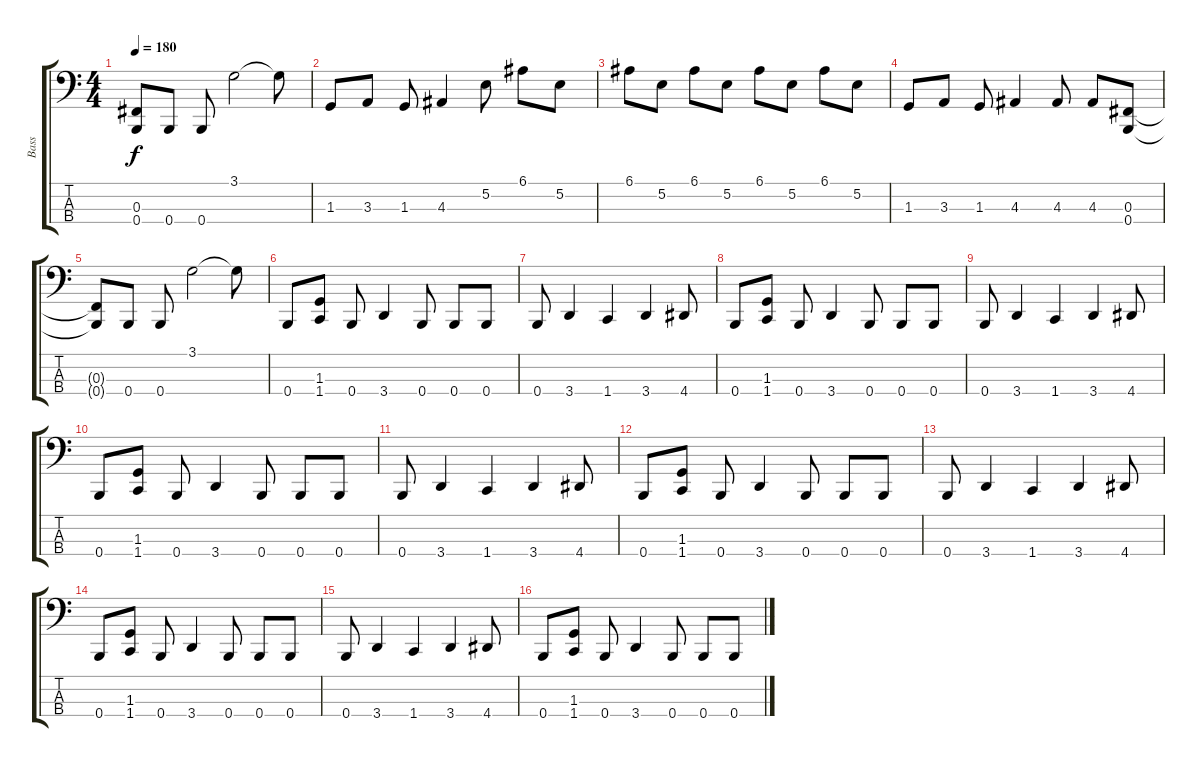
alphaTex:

\track ("Bass" "Bass") {instrument electricbasspick}
\staff {score tabs}
\tuning (E2 B1 Gb1 B0) {hide}
\ts (4 4)
\tempo 180
\clef f4
\ks c
(0.3{t} 0.4{t}).8{dy f} 0.4.8 0.4.8 3.1.2 3.1{t}.8 |
1.3.8 3.3.8 1.3.8 4.3.4 5.2.8 6.1.8 5.2.8 |
6.1.8 5.2.8 6.1.8 5.2.8 6.1.8 5.2.8 6.1.8 5.2.8 |
1.3.8 3.3.8 1.3.8 4.3.4 4.3.8 4.3.8 (0.3 0.4).8 |
(0.3{t} 0.4{t}).8 0.4.8 0.4.8 3.1.2 3.1{t}.8 |
0.4.8 (1.3 1.4).8 0.4.8 3.4.4 0.4.8 0.4.8 0.4.8 |
0.4.8 3.4.4 1.4.4 3.4.4 4.4.8 |
0.4.8 (1.3 1.4).8 0.4.8 3.4.4 0.4.8 0.4.8 0.4.8 |
0.4.8 3.4.4 1.4.4 3.4.4 4.4.8 |
0.4.8 (1.3 1.4).8 0.4.8 3.4.4 0.4.8 0.4.8 0.4.8 |
0.4.8 3.4.4 1.4.4 3.4.4 4.4.8 |
0.4.8 (1.3 1.4).8 0.4.8 3.4.4 0.4.8 0.4.8 0.4.8 |
0.4.8 3.4.4 1.4.4 3.4.4 4.4.8 |
0.4.8 (1.3 1.4).8 0.4.8 3.4.4 0.4.8 0.4.8 0.4.8 |
0.4.8 3.4.4 1.4.4 3.4.4 4.4.8 |
0.4.8 (1.3 1.4).8 0.4.8 3.4.4 0.4.8 0.4.8 0.4.8
